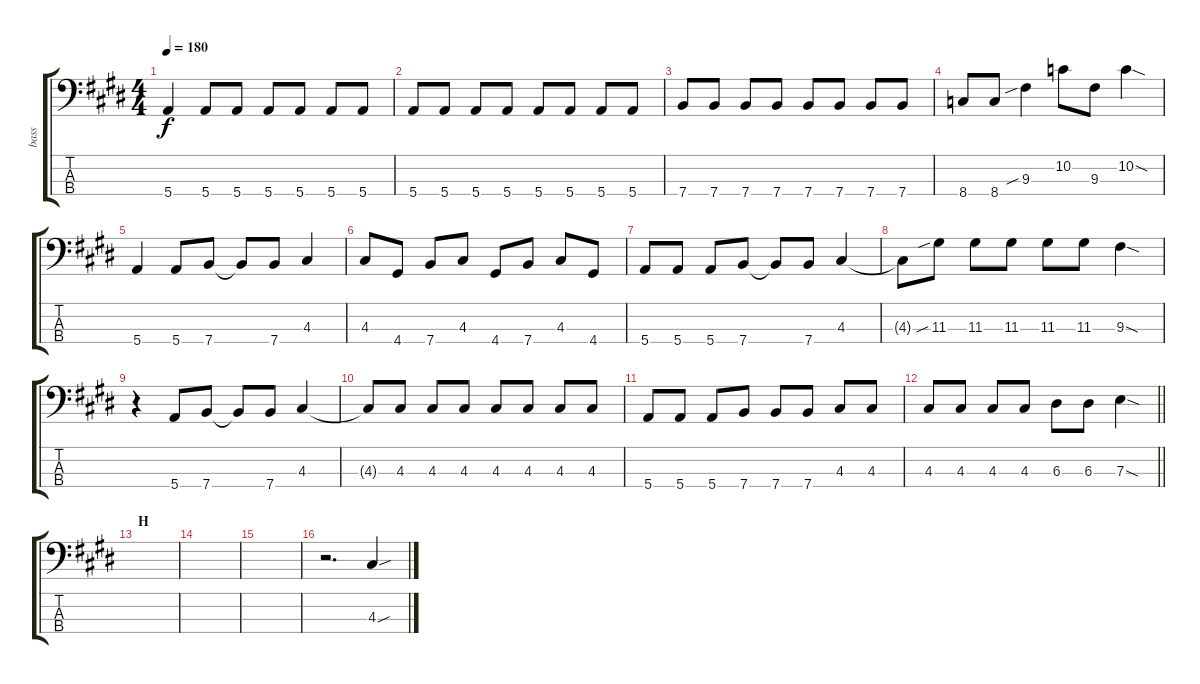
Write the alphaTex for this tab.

\track ("bass" "bass") {instrument electricbasspick}
\staff {score tabs}
\tuning (G2 D2 A1 E1) {hide}
\ts (4 4)
\tempo 180
\clef f4
\ks e
5.4.4{dy f} 5.4.8 5.4.8 5.4.8 5.4.8 5.4.8 5.4.8 |
5.4.8 5.4.8 5.4.8 5.4.8 5.4.8 5.4.8 5.4.8 5.4.8 |
7.4.8 7.4.8 7.4.8 7.4.8 7.4.8 7.4.8 7.4.8 7.4.8 |
8.4.8 8.4.8 9.3{sib}.4 10.2.8 9.3.8 10.2{sod}.4 |
5.4.4 5.4.8 7.4.8 7.4{t}.8 7.4.8 4.3.4 |
4.3.8 4.4.8 7.4.8 4.3.8 4.4.8 7.4.8 4.3.8 4.4.8 |
5.4.8 5.4.8 5.4.8 7.4.8 7.4{t}.8 7.4.8 4.3.4 |
4.3{t}.8 11.3{sib}.8 11.3.8 11.3.8 11.3.8 11.3.8 9.3{sod}.4 |
r.4 5.4.8 7.4.8 7.4{t}.8 7.4.8 4.3.4 |
4.3{t}.8 4.3.8 4.3.8 4.3.8 4.3.8 4.3.8 4.3.8 4.3.8 |
5.4.8 5.4.8 5.4.8 7.4.8 7.4.8 7.4.8 4.3.8 4.3.8 |
\barLineRight lightlight
4.3.8 4.3.8 4.3.8 4.3.8 6.3.8 6.3.8 7.3{sod}.4 |
\section ("" "H")
|
|
|
r.2{d} 4.3{sou}.4
